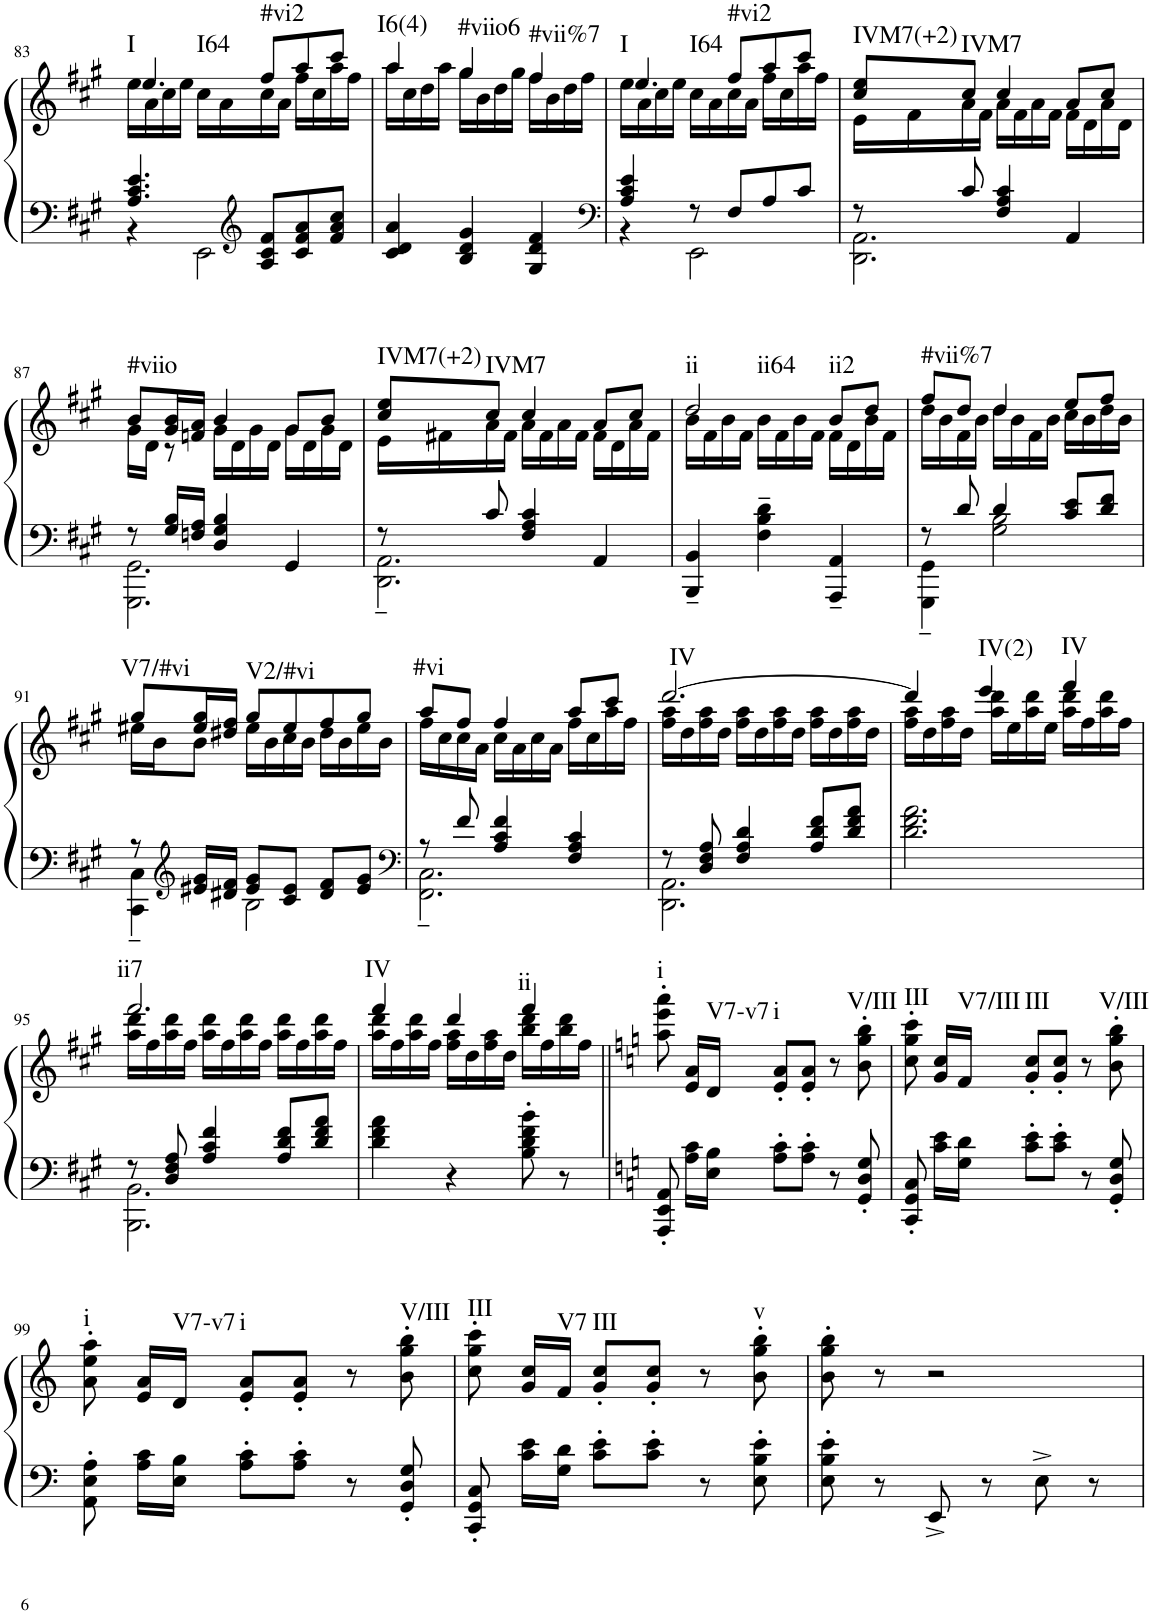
**kern	**kern	**harte
*part1	*part1	*part1
*staff2	*staff1	*
*I"Piano	*	*
*I'Pno.	*	*
!!LO:PB:g=z
*clefF4	*clefG2	*
*k[f#c#g#]	*k[f#c#g#]	*
*M3/4	*M3/4	*
=83	=83	=83
*^	*^	*
!	!	!	!	!LO:H:n=1:kt=I
!	!	!	!	!LO:H:n=2:kt=I64
4.A/ 4.c#/ 4.e/	4r	4.ee/	16ee\LL	N N
.	.	.	16a\	.
.	.	.	16cc#\	.
.	.	.	16ee\JJ	.
.	2EE\	.	16cc#\LL	.
.	.	.	16a\	.
*clefG2	*	*	*	*
!	!	!	!	!LO:H:kt=#vi2
8A/ 8c#/ 8f#/L	.	8ff#/L	16cc#\	N
.	.	.	16a\JJ	.
8c#/ 8f#/ 8a/	.	8aa/	16ff#\LL	.
.	.	.	16cc#\	.
8f#/ 8a/ 8cc#/J	.	8ccc#/J	16aa\	.
.	.	.	16ff#\JJ	.
*v	*v	*	*	*
=84	=84	=84	=84
!	!	!	!LO:H:kt=I6(4)
4c#/ 4d/ 4a/	4aa/	16aa\LL	N
.	.	16cc#\	.
.	.	16dd\	.
.	.	16aa\JJ	.
!	!	!	!LO:H:kt=#viio6
4B/ 4d/ 4g#/	4gg#/	16gg#\LL	N
.	.	16b\	.
.	.	16dd\	.
.	.	16gg#\JJ	.
!	!	!	!LO:H:kt=#vii%7
4G#/ 4d/ 4f#/	4ff#/	16ff#\LL	N
.	.	16b\	.
.	.	16dd\	.
.	.	16ff#\JJ	.
=85	=85	=85	=85
*clefF4	*	*	*
*^	*	*	*
!	!	!	!	!LO:H:n=1:kt=I
!	!	!	!	!LO:H:n=2:kt=I64
4A/ 4c#/ 4e/	4r	4.ee/	16ee\LL	N N
.	.	.	16a\	.
.	.	.	16cc#\	.
.	.	.	16ee\JJ	.
8r	2EE\	.	16cc#\LL	.
.	.	.	16a\	.
!	!	!	!	!LO:H:kt=#vi2
8F#/L	.	8ff#/L	16cc#\	N
.	.	.	16a\JJ	.
8A/	.	8aa/	16ff#\LL	.
.	.	.	16cc#\	.
8c#/J	.	8ccc#/J	16aa\	.
.	.	.	16ff#\JJ	.
=86	=86	=86	=86	=86
!	!	!	!	!LO:H:kt=IVM7(+2)
8r	2.DD\ 2.AA\	8cc#/ 8ee/L	16e\LL	N
.	.	.	16f#\	.
!	!	!	!	!LO:H:kt=IVM7
8c#/	.	8cc#/J	16a\	N
.	.	.	16f#\JJ	.
4F#/ 4A/ 4c#/	.	4cc#/	16a\LL	.
.	.	.	16f#\	.
.	.	.	16a\	.
.	.	.	16f#\JJ	.
4AA/	.	8a/L	16f#\LL	.
.	.	.	16d\	.
.	.	8cc#/J	16a\	.
.	.	.	16d\JJ	.
!!LO:LB:g=z	!!
=87	=87	=87	=87	=87
!	!	!	!	!LO:H:kt=#viio
8r	2.GGG#\ 2.GG#\	8b/L	16g#\LL	N
.	.	.	16d\JJ	.
16G#/ 16B/LL	.	16g#/ 16b/L	8r	.
16Fn/ 16A/JJ	.	16fn/ 16a/JJ	.	.
4D/ 4G#/ 4B/	.	4b/	16g#\LL	.
.	.	.	16d\	.
.	.	.	16g#\	.
.	.	.	16d\JJ	.
4GG#/	.	8g#/L	16g#\LL	.
.	.	.	16d\	.
.	.	8b/J	16g#\	.
.	.	.	16d\JJ	.
=88	=88	=88	=88	=88
!	!	!	!	!LO:H:kt=IVM7(+2)
8r	2.DD\~ 2.AA\~	8cc#/ 8ee/L	16e\LL	N
.	.	.	16f#X\	.
!	!	!	!	!LO:H:kt=IVM7
8c#/	.	8cc#/J	16a\	N
.	.	.	16f#\JJ	.
4F#/ 4A/ 4c#/	.	4cc#/	16a\LL	.
.	.	.	16f#\	.
.	.	.	16a\	.
.	.	.	16f#\JJ	.
4AA/	.	8a/L	16f#\LL	.
.	.	.	16d\	.
.	.	8cc#/J	16a\	.
.	.	.	16f#\JJ	.
*v	*v	*	*	*
=89	=89	=89	=89
!	!	!	!LO:H:n=1:kt=ii
!	!	!	!LO:H:n=2:kt=ii64
4BBB/~ 4BB/~	2dd/	16b\LL	N N
.	.	16f#\	.
.	.	16b\	.
.	.	16f#\JJ	.
4F#\~ 4B\~ 4d\~	.	16b\LL	.
.	.	16f#\	.
.	.	16b\	.
.	.	16f#\JJ	.
!	!	!	!LO:H:kt=ii2
4AAA/~ 4AA/~	8b/L	16f#\LL	N
.	.	16d\	.
.	8dd/J	16b\	.
.	.	16f#\JJ	.
=90	=90	=90	=90
*^	*	*	*
!	!	!	!	!LO:H:kt=#vii%7
8r	4GGG#\~ 4GG#\~	8ff#/L	16dd\LL	N
.	.	.	16b\	.
8d/	.	8dd/J	16f#\	.
.	.	.	16b\JJ	.
4d/	2G#\ 2B\	4dd/	16dd\LL	.
.	.	.	16b\	.
.	.	.	16f#\	.
.	.	.	16b\JJ	.
8c#/ 8e/L	.	8ee/L	16cc#\LL	.
.	.	.	16b\	.
8d/ 8f#/J	.	8ff#/J	16dd\	.
.	.	.	16b\JJ	.
!!LO:LB:g=z	!!
=91	=91	=91	=91	=91
!	!	!	!	!LO:H:kt=V7/#vi
8r	4CC#\~ 4C#\~	8gg#/L	16ee#X\LL	N
.	.	.	16b\J	.
*clefG2	*	*	*	*
16e#X/ 16g#/LL	.	16ee#/ 16gg#/L	8b\J	.
16d#X/ 16f#/JJ	.	16dd#X/ 16ff#/JJ	.	.
!	!	!	!	!LO:H:kt=V2/#vi
8e#/ 8g#/L	2B\	8gg#/L	16ee#\LL	N
.	.	.	16b\	.
8c#/ 8e#/J	.	8ee#/	16cc#\	.
.	.	.	16b\JJ	.
8d#/ 8f#/L	.	8ff#/	16dd#\LL	.
.	.	.	16b\	.
8e#/ 8g#/J	.	8gg#/J	16ee#\	.
.	.	.	16b\JJ	.
=92	=92	=92	=92	=92
*clefF4	*	*	*	*
!	!	!	!	!LO:H:kt=#vi
8r	2.FF#\~ 2.C#\~	8aa/L	16ff#\LL	N
.	.	.	16cc#\	.
8f#/	.	8ff#/J	16cc#\	.
.	.	.	16a\JJ	.
4A/ 4c#/ 4f#/	.	4ff#/	16cc#\LL	.
.	.	.	16a\	.
.	.	.	16cc#\	.
.	.	.	16a\JJ	.
4F#/ 4A/ 4c#/	.	8aa/L	16ff#\LL	.
.	.	.	16cc#\	.
.	.	8ccc#/J	16aa\	.
.	.	.	16ff#\JJ	.
=93	=93	=93	=93	=93
!	!	!	!	!LO:H:kt=IV
8r	2.DD\ 2.AA\	[2.ddd/	16ff#\ 16aa\LL	N
.	.	.	16dd\	.
8D/ 8F#/ 8A/	.	.	16ff#\ 16aa\	.
.	.	.	16dd\JJ	.
4F#/ 4A/ 4d/	.	.	16ff#\ 16aa\LL	.
.	.	.	16dd\	.
.	.	.	16ff#\ 16aa\	.
.	.	.	16dd\JJ	.
8A/ 8d/ 8f#/L	.	.	16ff#\ 16aa\LL	.
.	.	.	16dd\	.
8d/ 8f#/ 8a/J	.	.	16ff#\ 16aa\	.
.	.	.	16dd\JJ	.
*v	*v	*	*	*
=94	=94	=94	=94
2.d\ 2.f#\ 2.a\	4ddd/]	16ff#\ 16aa\LL	.
.	.	16dd\	.
.	.	16ff#\ 16aa\	.
.	.	16dd\JJ	.
!	!	!	!LO:H:kt=IV(2)
.	4eee/	16aa\ 16ddd\LL	N
.	.	16ee\	.
.	.	16aa\ 16ddd\	.
.	.	16ee\JJ	.
!	!	!	!LO:H:kt=IV
.	4fff#/	16aa\ 16ddd\LL	N
.	.	16ff#\	.
.	.	16aa\ 16ddd\	.
.	.	16ff#\JJ	.
!!LO:LB:g=z	!!
=95	=95	=95	=95
*^	*	*	*
!	!	!	!	!LO:H:kt=ii7
8r	2.BBB\ 2.BB\	2.fff#/	16aa\ 16ddd\LL	N
.	.	.	16ff#\	.
8D/ 8F#/ 8A/	.	.	16aa\ 16ddd\	.
.	.	.	16ff#\JJ	.
4A/ 4c#/ 4f#/	.	.	16aa\ 16ddd\LL	.
.	.	.	16ff#\	.
.	.	.	16aa\ 16ddd\	.
.	.	.	16ff#\JJ	.
8A/ 8d/ 8f#/L	.	.	16aa\ 16ddd\LL	.
.	.	.	16ff#\	.
8d/ 8f#/ 8a/J	.	.	16aa\ 16ddd\	.
.	.	.	16ff#\JJ	.
*v	*v	*	*	*
=96	=96	=96	=96
!	!	!	!LO:H:kt=IV
4d\ 4f#\ 4a\	4fff#/	16aa\ 16ddd\LL	N
.	.	16ff#\	.
.	.	16aa\ 16ddd\	.
.	.	16ff#\JJ	.
4r	4ddd/	16ff#\ 16aa\LL	.
.	.	16dd\	.
.	.	16ff#\ 16aa\	.
.	.	16dd\JJ	.
!	!	!	!LO:H:kt=ii
8B\' 8d\' 8f#\' 8b\'	4fff#/	16bb\ 16ddd\LL	N
.	.	16ff#\	.
8r	.	16bb\ 16ddd\	.
.	.	16ff#\JJ	.
*	*v	*v	*
=97||	=97||	=97||
*k[]	*k[]	*
*	*^	*
!	!	!	!LO:H:kt=i
*	*v	*v	*
8AAA/' 8EE/' 8AA/'	8aa\' 8eee\' 8aaa\'	N
16A\ 16c\LL	16e/ 16a/LL	.
!	!	!LO:H:kt=V7-v7
16E\ 16B\JJ	16d/JJ	N
!	!	!LO:H:kt=i
8A\' 8c\'L	8e/' 8a/'L	N
8A\' 8c\'J	8e/' 8a/'J	.
8r	8r	.
!	!	!LO:H:kt=V/III
8GG/' 8D/' 8G/'	8b\' 8gg\' 8bb\'	N
=98	=98	=98
!	!	!LO:H:kt=III
8CC/' 8GG/' 8C/'	8cc\' 8gg\' 8ccc\'	N
16c\ 16e\LL	16g/ 16cc/LL	.
!	!	!LO:H:kt=V7/III
16G\ 16d\JJ	16f/JJ	N
!	!	!LO:H:kt=III
8c\' 8e\'L	8g/' 8cc/'L	N
8c\' 8e\'J	8g/' 8cc/'J	.
8r	8r	.
!	!	!LO:H:kt=V/III
8GG/' 8D/' 8G/'	8b\' 8gg\' 8bb\'	N
!!LO:LB:g=z
=99	=99	=99
!	!	!LO:H:kt=i
8AA\' 8E\' 8A\'	8a\' 8ee\' 8aa\'	N
16A\ 16c\LL	16e/ 16a/LL	.
!	!	!LO:H:kt=V7-v7
16E\ 16B\JJ	16d/JJ	N
!	!	!LO:H:kt=i
8A\' 8c\'L	8e/' 8a/'L	N
8A\' 8c\'J	8e/' 8a/'J	.
8r	8r	.
!	!	!LO:H:kt=V/III
8GG/' 8D/' 8G/'	8b\' 8gg\' 8bb\'	N
=100	=100	=100
!	!	!LO:H:kt=III
8CC/' 8GG/' 8C/'	8cc\' 8gg\' 8ccc\'	N
16c\ 16e\LL	16g/ 16cc/LL	.
!	!	!LO:H:kt=V7
16G\ 16d\JJ	16f/JJ	N
!	!	!LO:H:kt=III
8c\' 8e\'L	8g/' 8cc/'L	N
8c\' 8e\'J	8g/' 8cc/'J	.
8r	8r	.
!	!	!LO:H:kt=v
8E\' 8B\' 8e\'	8b\' 8gg\' 8bb\'	N
=101	=101	=101
8E\' 8B\' 8e\'	8b\' 8gg\' 8bb\'	.
8r	8r	.
8EE^/	2r	.
8r	.	.
8E^\	.	.
8r	.	.
=	=	=
*-	*-	*-
